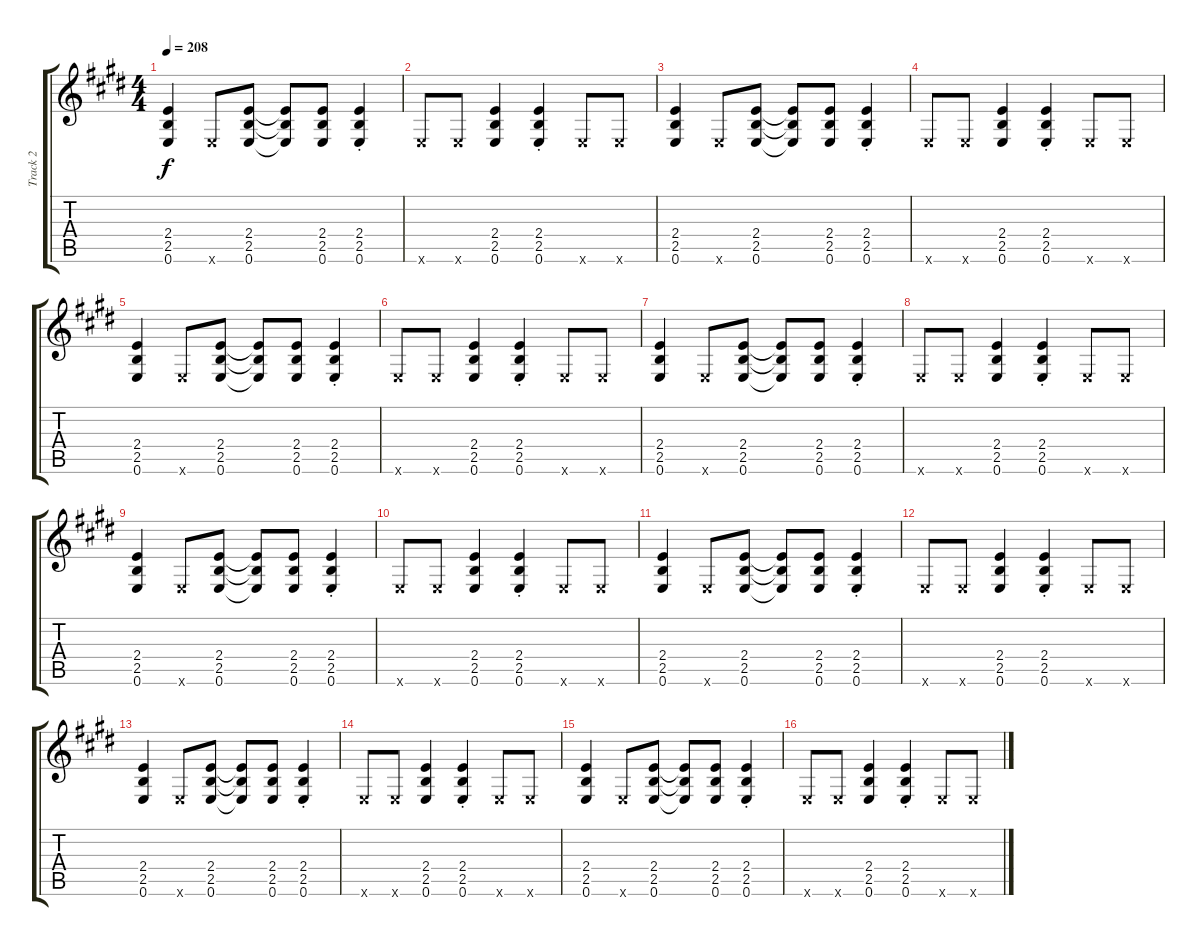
\track ("Track 2" "Track 2") {instrument distortionguitar}
\staff {score tabs}
\tuning (E4 B3 G3 D3 A2 E2) {hide}
\ts (4 4)
\tempo 208
\clef g2
\ks e
(2.4 2.5 0.6).4{dy f} 0.6{x}.8 (2.4 2.5 0.6).8 (2.4{t} 2.5{t} 0.6{t}).8 (2.4 2.5 0.6).8 (2.4{st} 2.5 0.6).4 |
0.6{x}.8 0.6{x}.8 (2.4 2.5 0.6).4 (2.4{st} 2.5 0.6).4 0.6{x}.8 0.6{x}.8 |
(2.4 2.5 0.6).4 0.6{x}.8 (2.4 2.5 0.6).8 (2.4{t} 2.5{t} 0.6{t}).8 (2.4 2.5 0.6).8 (2.4{st} 2.5 0.6).4 |
0.6{x}.8 0.6{x}.8 (2.4 2.5 0.6).4 (2.4{st} 2.5 0.6).4 0.6{x}.8 0.6{x}.8 |
(2.4 2.5 0.6).4 0.6{x}.8 (2.4 2.5 0.6).8 (2.4{t} 2.5{t} 0.6{t}).8 (2.4 2.5 0.6).8 (2.4{st} 2.5 0.6).4 |
0.6{x}.8 0.6{x}.8 (2.4 2.5 0.6).4 (2.4{st} 2.5 0.6).4 0.6{x}.8 0.6{x}.8 |
(2.4 2.5 0.6).4 0.6{x}.8 (2.4 2.5 0.6).8 (2.4{t} 2.5{t} 0.6{t}).8 (2.4 2.5 0.6).8 (2.4{st} 2.5 0.6).4 |
0.6{x}.8 0.6{x}.8 (2.4 2.5 0.6).4 (2.4{st} 2.5 0.6).4 0.6{x}.8 0.6{x}.8 |
(2.4 2.5 0.6).4 0.6{x}.8 (2.4 2.5 0.6).8 (2.4{t} 2.5{t} 0.6{t}).8 (2.4 2.5 0.6).8 (2.4{st} 2.5 0.6).4 |
0.6{x}.8 0.6{x}.8 (2.4 2.5 0.6).4 (2.4{st} 2.5 0.6).4 0.6{x}.8 0.6{x}.8 |
(2.4 2.5 0.6).4 0.6{x}.8 (2.4 2.5 0.6).8 (2.4{t} 2.5{t} 0.6{t}).8 (2.4 2.5 0.6).8 (2.4{st} 2.5 0.6).4 |
0.6{x}.8 0.6{x}.8 (2.4 2.5 0.6).4 (2.4{st} 2.5 0.6).4 0.6{x}.8 0.6{x}.8 |
(2.4 2.5 0.6).4 0.6{x}.8 (2.4 2.5 0.6).8 (2.4{t} 2.5{t} 0.6{t}).8 (2.4 2.5 0.6).8 (2.4{st} 2.5 0.6).4 |
0.6{x}.8 0.6{x}.8 (2.4 2.5 0.6).4 (2.4{st} 2.5 0.6).4 0.6{x}.8 0.6{x}.8 |
(2.4 2.5 0.6).4 0.6{x}.8 (2.4 2.5 0.6).8 (2.4{t} 2.5{t} 0.6{t}).8 (2.4 2.5 0.6).8 (2.4{st} 2.5 0.6).4 |
0.6{x}.8 0.6{x}.8 (2.4 2.5 0.6).4 (2.4{st} 2.5 0.6).4 0.6{x}.8 0.6{x}.8
